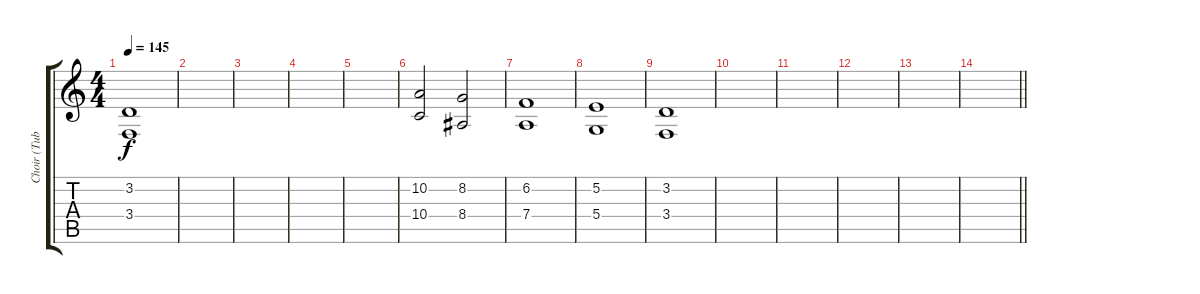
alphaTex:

\track ("Choir (Tuba)" "Choir (Tub") {instrument pad4choir}
\staff {score tabs}
\tuning (E4 B3 G3 D3 A2 D2) {hide}
\ts (4 4)
\tempo 145
\clef g2
\ks c
(3.2 3.4).1{dy f} |
|
|
|
|
(10.2 10.4).2 (8.2 8.4).2 |
(6.2 7.4).1 |
(5.2 5.4).1 |
(3.2 3.4).1 |
|
|
|
|
\barLineRight lightlight
